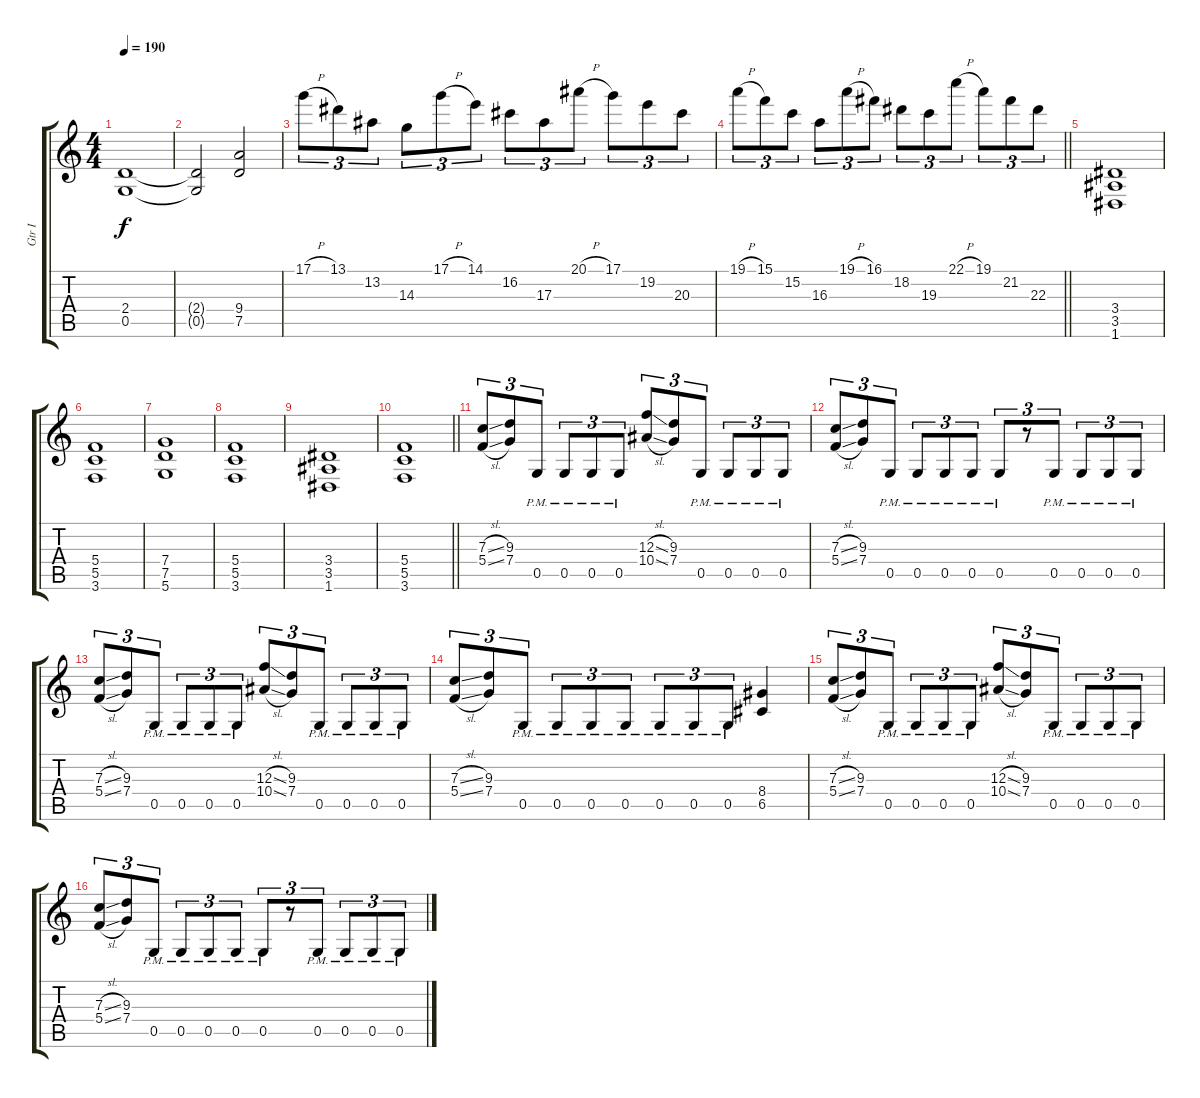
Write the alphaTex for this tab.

\track ("Gtr I" "Gtr I") {instrument distortionguitar}
\staff {score tabs}
\tuning (D4 A3 F3 C3 G2 D2) {hide}
\ts (4 4)
\tempo 190
\clef g2
\ks c
(2.4 0.5).1{dy f} |
(2.4{t} 0.5{t}).2 (9.4 7.5).2 |
17.1{h}.8{tu (3 2)} 13.1.8{tu (3 2)} 13.2.8{tu (3 2)} 14.3.8{tu (3 2)} 17.1{h}.8{tu (3 2)} 14.1.8{tu (3 2)} 16.2.8{tu (3 2)} 17.3.8{tu (3 2)} 20.1{h}.8{tu (3 2)} 17.1.8{tu (3 2)} 19.2.8{tu (3 2)} 20.3.8{tu (3 2)} |
\barLineRight lightlight
19.1{h}.8{tu (3 2)} 15.1.8{tu (3 2)} 15.2.8{tu (3 2)} 16.3.8{tu (3 2)} 19.1{h}.8{tu (3 2)} 16.1.8{tu (3 2)} 18.2.8{tu (3 2)} 19.3.8{tu (3 2)} 22.1{h}.8{tu (3 2)} 19.1.8{tu (3 2)} 21.2.8{tu (3 2)} 22.3.8{tu (3 2)} |
(3.4 3.5 1.6).1 |
(5.4 5.5 3.6).1 |
(7.4 7.5 5.6).1 |
(5.4 5.5 3.6).1 |
(3.4 3.5 1.6).1 |
\barLineRight lightlight
(5.4 5.5 3.6).1 |
(7.3{sl} 5.4{sl}).8{tu (3 2)} (9.3 7.4).8{tu (3 2)} 0.5{pm}.8{tu (3 2)} 0.5{pm}.8{tu (3 2)} 0.5{pm}.8{tu (3 2)} 0.5{pm}.8{tu (3 2)} (12.3{sl} 10.4{sl}).8{tu (3 2)} (9.3 7.4).8{tu (3 2)} 0.5{pm}.8{tu (3 2)} 0.5{pm}.8{tu (3 2)} 0.5{pm}.8{tu (3 2)} 0.5{pm}.8{tu (3 2)} |
(7.3{sl} 5.4{sl}).8{tu (3 2)} (9.3 7.4).8{tu (3 2)} 0.5{pm}.8{tu (3 2)} 0.5{pm}.8{tu (3 2)} 0.5{pm}.8{tu (3 2)} 0.5{pm}.8{tu (3 2)} 0.5{pm}.8{tu (3 2)} r.8{tu (3 2)} 0.5{pm}.8{tu (3 2)} 0.5{pm}.8{tu (3 2)} 0.5{pm}.8{tu (3 2)} 0.5{pm}.8{tu (3 2)} |
(7.3{sl} 5.4{sl}).8{tu (3 2)} (9.3 7.4).8{tu (3 2)} 0.5{pm}.8{tu (3 2)} 0.5{pm}.8{tu (3 2)} 0.5{pm}.8{tu (3 2)} 0.5{pm}.8{tu (3 2)} (12.3{sl} 10.4{sl}).8{tu (3 2)} (9.3 7.4).8{tu (3 2)} 0.5{pm}.8{tu (3 2)} 0.5{pm}.8{tu (3 2)} 0.5{pm}.8{tu (3 2)} 0.5{pm}.8{tu (3 2)} |
(7.3{sl} 5.4{sl}).8{tu (3 2)} (9.3 7.4).8{tu (3 2)} 0.5{pm}.8{tu (3 2)} 0.5{pm}.8{tu (3 2)} 0.5{pm}.8{tu (3 2)} 0.5{pm}.8{tu (3 2)} 0.5{pm}.8{tu (3 2)} 0.5{pm}.8{tu (3 2)} 0.5{pm}.8{tu (3 2)} (8.4 6.5).4 |
(7.3{sl} 5.4{sl}).8{tu (3 2)} (9.3 7.4).8{tu (3 2)} 0.5{pm}.8{tu (3 2)} 0.5{pm}.8{tu (3 2)} 0.5{pm}.8{tu (3 2)} 0.5{pm}.8{tu (3 2)} (12.3{sl} 10.4{sl}).8{tu (3 2)} (9.3 7.4).8{tu (3 2)} 0.5{pm}.8{tu (3 2)} 0.5{pm}.8{tu (3 2)} 0.5{pm}.8{tu (3 2)} 0.5{pm}.8{tu (3 2)} |
(7.3{sl} 5.4{sl}).8{tu (3 2)} (9.3 7.4).8{tu (3 2)} 0.5{pm}.8{tu (3 2)} 0.5{pm}.8{tu (3 2)} 0.5{pm}.8{tu (3 2)} 0.5{pm}.8{tu (3 2)} 0.5{pm}.8{tu (3 2)} r.8{tu (3 2)} 0.5{pm}.8{tu (3 2)} 0.5{pm}.8{tu (3 2)} 0.5{pm}.8{tu (3 2)} 0.5{pm}.8{tu (3 2)}
